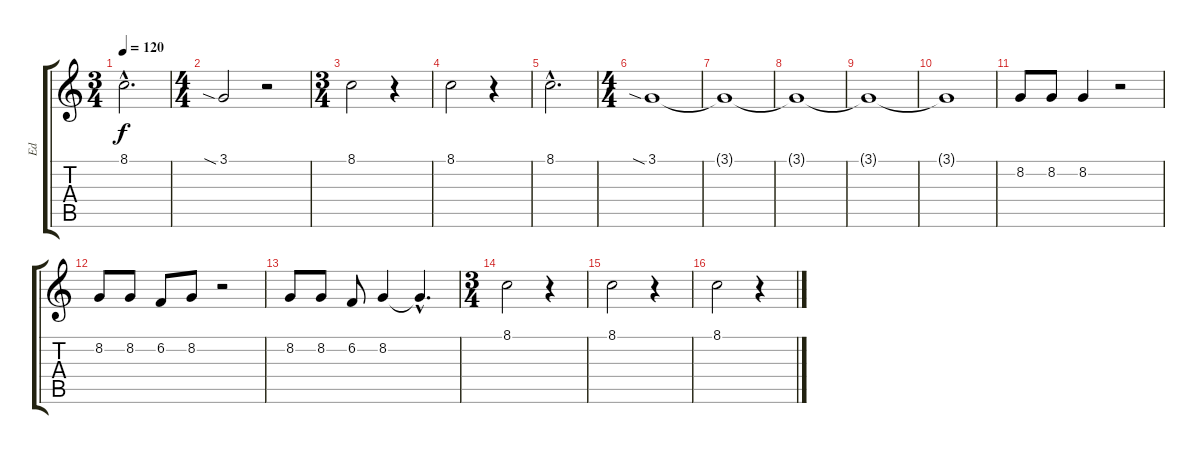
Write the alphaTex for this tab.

\track ("Ed" "Ed") {instrument lead6voice}
\staff {score tabs}
\tuning (E4 B3 G3 D3 A2 E2) {hide}
\ts (3 4)
\tempo 120
\clef g2
\ks c
8.1{hac}.2{d dy f} |
\ts (4 4)
3.1{sia}.2 r.2 |
\ts (3 4)
8.1.2 r.4 |
8.1.2 r.4 |
8.1{hac}.2{d} |
\ts (4 4)
3.1{sia}.1 |
3.1{t}.1 |
3.1{t}.1 |
3.1{t}.1 |
3.1{t}.1 |
8.2.8 8.2.8 8.2.4 r.2 |
8.2.8 8.2.8 6.2.8 8.2.8 r.2 |
8.2.8 8.2.8 6.2.8 8.2.4 8.2{hac t}.4{d} |
\ts (3 4)
8.1.2 r.4 |
8.1.2 r.4 |
8.1.2 r.4
